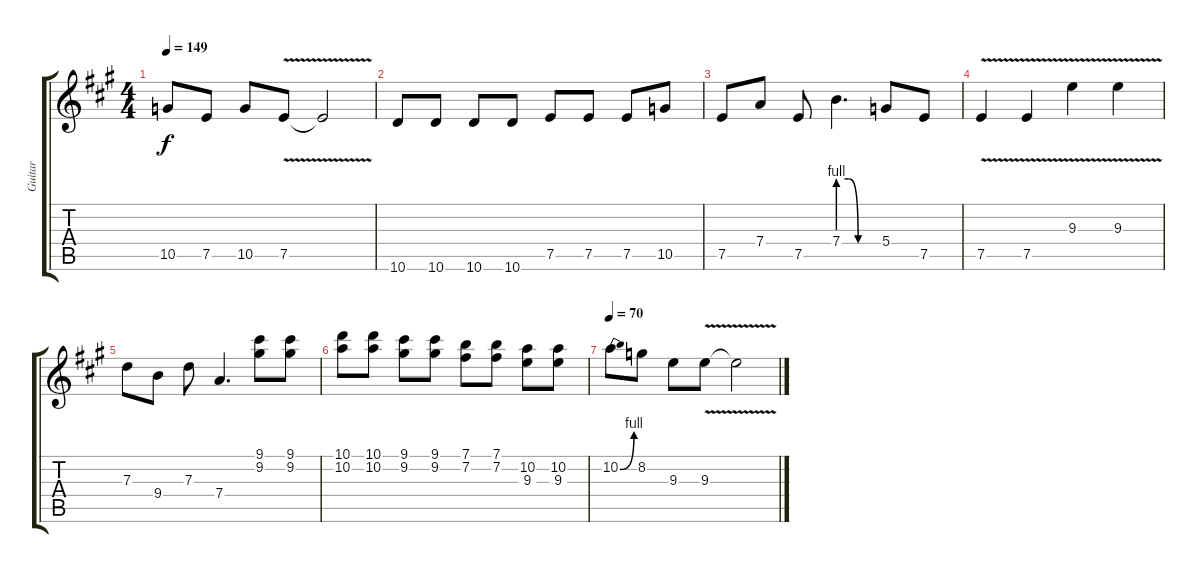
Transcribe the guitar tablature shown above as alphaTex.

\track ("Guitar" "Guitar") {instrument electricguitarclean}
\staff {score tabs}
\tuning (E4 B3 G3 D3 A2 E2) {hide}
\ts (4 4)
\tempo 149
\clef g2
\ks f#minor
10.5.8{dy f} 7.5.8 10.5.8 7.5{v}.8 7.5{t}.2 |
10.6.8 10.6.8 10.6.8 10.6.8 7.5.8 7.5.8 7.5.8 10.5.8 |
7.5.8 7.4.8 7.5.8 7.4{be (custom 0 4 15 4 30 0 60 0)}.4{d} 5.4.8 7.5.8 |
7.5{v}.4 7.5{v}.4 9.3{v}.4 9.3{v}.4 |
7.3.8 9.4.8 7.3.8 7.4.4{d} (9.1 9.2).8 (9.1 9.2).8 |
(10.1 10.2).8 (10.1 10.2).8 (9.1 9.2).8 (9.1 9.2).8 (7.1 7.2).8 (7.1 7.2).8 (10.2 9.3).8 (10.2 9.3).8 |
\tempo 70
10.2{be (bend 0 0 60 4)}.8 8.2.8 9.3.8 9.3{v}.8 9.3{t}.2
